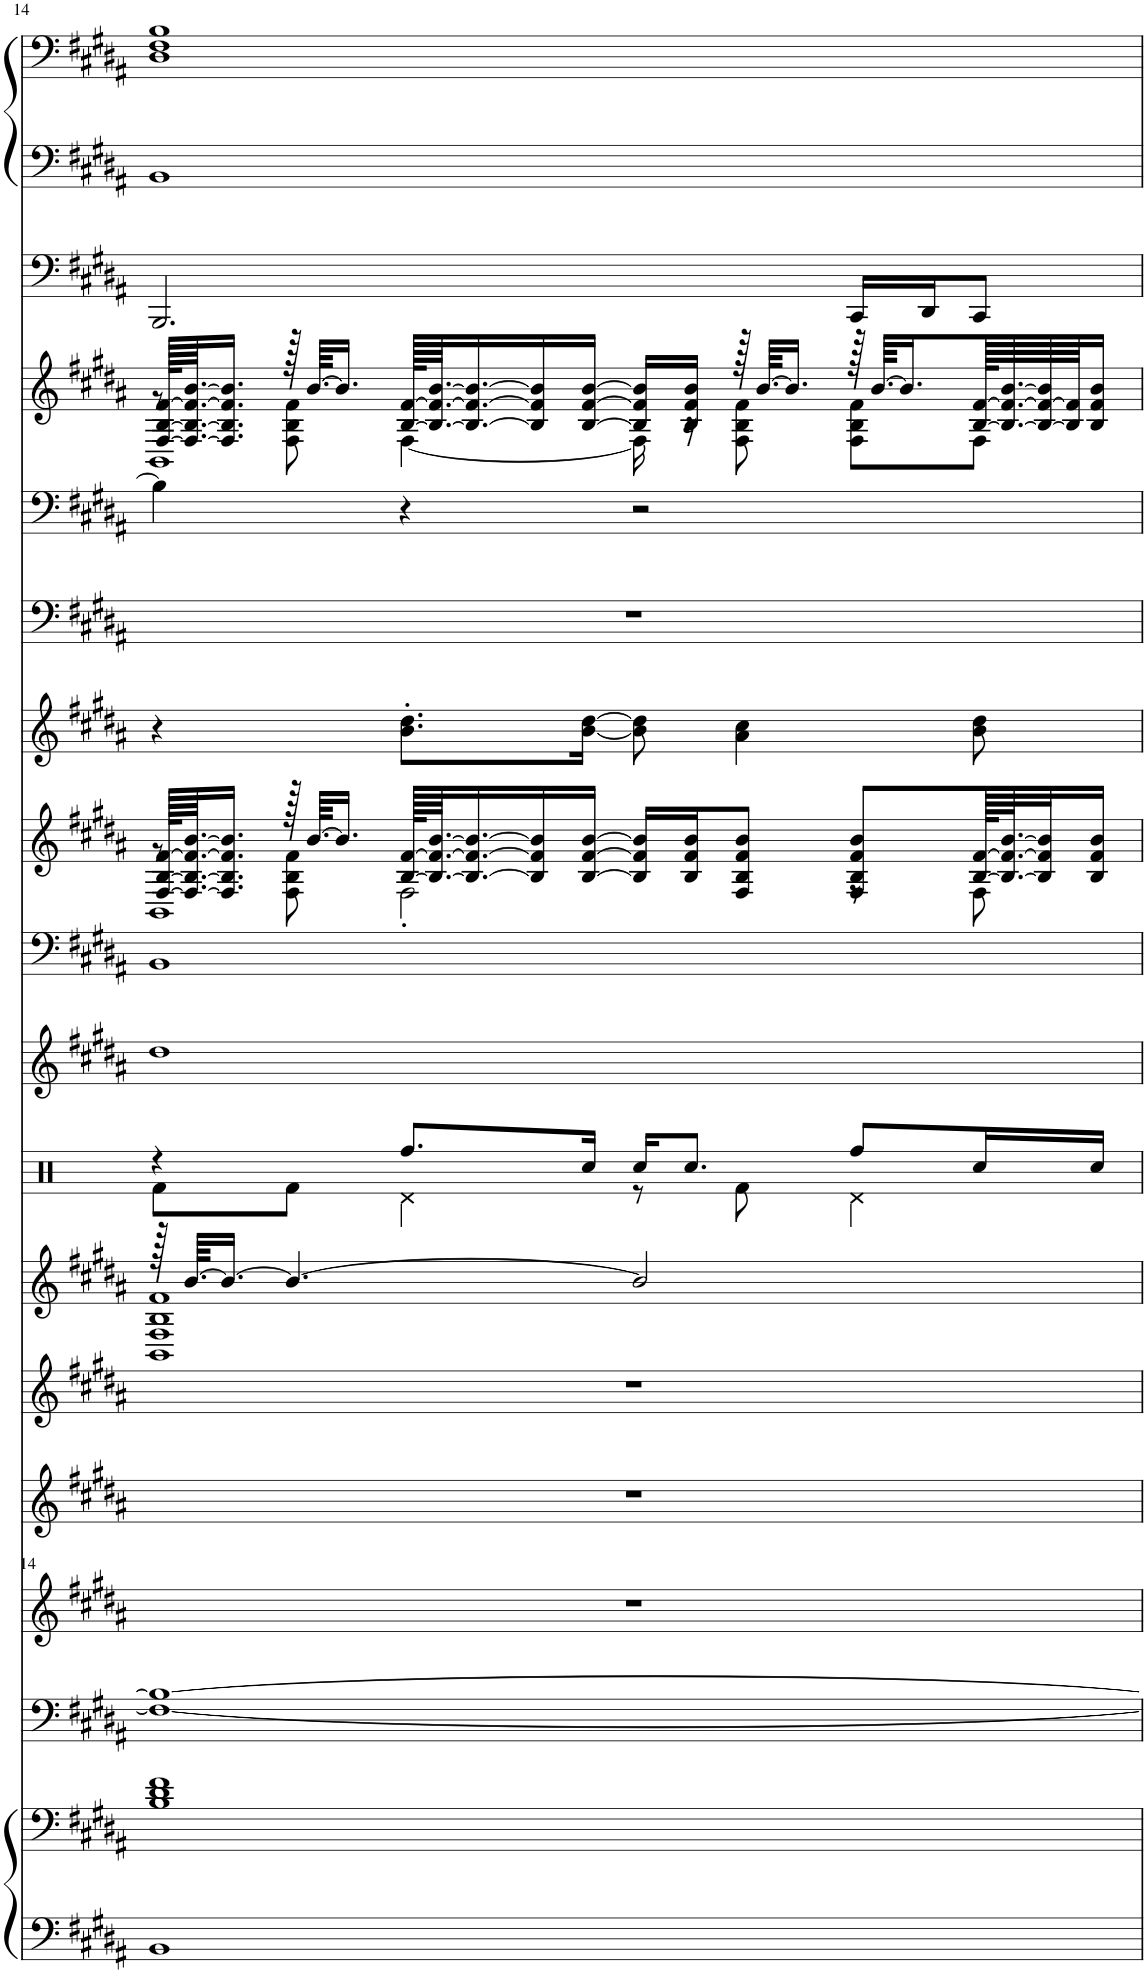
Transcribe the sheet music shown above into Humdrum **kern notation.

**kern	**kern	**kern	**kern	**kern	**kern	**kern	**kern	**kern	**kern	**kern	**kern	**kern	**kern	**kern	**kern	**kern	**kern
*part16	*part16	*part15	*part14	*part13	*part12	*part11	*part10	*part9	*part8	*part7	*part6	*part5	*part4	*part3	*part2	*part1	*part1
*staff18	*staff17	*staff16	*staff15	*staff14	*staff13	*staff12	*staff11	*staff10	*staff9	*staff8	*staff7	*staff6	*staff5	*staff4	*staff3	*staff2	*staff1
*I"Bright Piano	*	*I"Warm Pad	*I"Vibraphone	*I"Jazz Guitar	*I"Jazz Guitar	*I"Jazz Guitar	*I"Percussion	*I"Strings 2	*I"Steel Gtr.	*I"Steel Gtr.	*I"Voice Oohs	*I"Synth Voice	*I"Tenor Sax	*I"Steel Gtr.	*I"Fingered Bass	*I"Grand Piano, COLLIDE	*
*I'Pno	*	*	*I'Vbp	*	*	*	*	*I'Str	*	*	*I'V	*I'V	*I'T Sax	*	*	*I'Pno	*
!!LO:PB:g=z
*clefF4	*clefF4	*clefF4	*clefG2	*clefG2	*clefG2	*clefG2	*clefX	*clefG2	*clefF4	*clefG2	*clefG2	*clefF4	*clefF4	*clefG2	*clefF4	*clefF4	*clefF4
*	*	*	*	*	*	*	*	*	*	*	*	*	*Trd8c14	*	*	*	*
*k[f#c#g#d#a#]	*k[f#c#g#d#a#]	*k[f#c#g#d#a#]	*k[f#c#g#d#a#]	*k[f#c#g#d#a#]	*k[f#c#g#d#a#]	*k[f#c#g#d#a#]	*k[]	*k[f#c#g#d#a#]	*k[f#c#g#d#a#]	*k[f#c#g#d#a#]	*k[f#c#g#d#a#]	*k[f#c#g#d#a#]	*k[f#c#g#d#a#]	*k[f#c#g#d#a#]	*k[f#c#g#d#a#]	*k[f#c#g#d#a#]	*k[f#c#g#d#a#]
*M4/4	*M4/4	*M4/4	*M4/4	*M4/4	*M4/4	*M4/4	*M4/4	*M4/4	*M4/4	*M4/4	*M4/4	*M4/4	*M4/4	*M4/4	*M4/4	*M4/4	*M4/4
=14	=14	=14	=14	=14	=14	=14	=14	=14	=14	=14	=14	=14	=14	=14	=14	=14	=14
*	*	*	*	*	*	*^	*^	*	*	*^	*	*	*	*^	*	*	*
*	*	*	*	*	*	*	*	*	*	*	*	*	*^	*	*	*	*	*^	*	*	*
1BB	1B 1d# 1f#	1F#_ 1B_	1r	1r	1r	128r	1BB 1F# 1B 1f#	4r	8Rf\L	1dd#	1BB	[128F#/ [128B/ [128f#/KLLLL	8r	1BB	4r	1r	4B\]	[128F#/ [128B/ [128f#/KLLLL	8r	1BB	2.BBB/	1BB	1D# 1F# 1B
.	.	.	.	.	.	[64.b/KKLL	.	.	.	.	.	64.F#/_ 64.B/_ 64.f#/_ [64.b/JJ	.	.	.	.	.	64.F#/_ 64.B/_ 64.f#/_ [64.b/JJ	.	.	.	.	.
.	.	.	.	.	.	16.b/JJ_	.	.	.	.	.	16.F#/] 16.B/] 16.f#/] 16.b/]JJ	.	.	.	.	.	16.F#/] 16.B/] 16.f#/] 16.b/]JJ	.	.	.	.	.
.	.	.	.	.	.	4.b/_	.	.	8Rf\J	.	.	128r	8F#\ 8B\ 8f#\	.	.	.	.	128r	8F#\ 8B\ 8f#\	.	.	.	.
.	.	.	.	.	.	.	.	.	.	.	.	[64.b/KKLL	.	.	.	.	.	[64.b/KKLL	.	.	.	.	.
.	.	.	.	.	.	.	.	.	.	.	.	16.b/JJ]	.	.	.	.	.	16.b/JJ]	.	.	.	.	.
.	.	.	.	.	.	.	.	8.Rff/L	4Rd\	.	.	[128B/ [128f#/KLLLL	2F#'\	.	8.b\' 8.dd#\'L	.	4r	[128B/ [128f#/KLLLL	[4F#\	.	.	.	.
.	.	.	.	.	.	.	.	.	.	.	.	64.B/_ 64.f#/_ [64.b/JJ	.	.	.	.	.	64.B/_ 64.f#/_ [64.b/JJ	.	.	.	.	.
.	.	.	.	.	.	.	.	.	.	.	.	16.B/_ 16.f#/_ 16.b/_	.	.	.	.	.	16.B/_ 16.f#/_ 16.b/_	.	.	.	.	.
.	.	.	.	.	.	.	.	.	.	.	.	16B/] 16f#/] 16b/]	.	.	.	.	.	16B/] 16f#/] 16b/]	.	.	.	.	.
.	.	.	.	.	.	.	.	16Rcc/Jk	.	.	.	[16B/ [16f#/ [16b/JJ	.	.	[16b\ [16dd#\Jk	.	.	[16B/ [16f#/ [16b/JJ	.	.	.	.	.
.	.	.	.	.	.	2b/]	.	16Rcc/KL	8r	.	.	16B/] 16f#/] 16b/]LL	.	.	8b\] 8dd#\]	.	2r	16B/] 16f#/] 16b/]LL	16F#\]	.	.	.	.
.	.	.	.	.	.	.	.	8.Rcc/J	.	.	.	16B/ 16f#/ 16b/J	.	.	.	.	.	16B/ 16f#/ 16b/JJ	16r	.	.	.	.
.	.	.	.	.	.	.	.	.	8Rf\	.	.	8F#/ 8B/ 8f#/ 8b/J	.	.	4a#\ 4cc#\	.	.	128r	8F#\ 8B\ 8f#\	.	.	.	.
.	.	.	.	.	.	.	.	.	.	.	.	.	.	.	.	.	.	[64.b/KKLL	.	.	.	.	.
.	.	.	.	.	.	.	.	.	.	.	.	.	.	.	.	.	.	16.b/JJ]	.	.	.	.	.
.	.	.	.	.	.	.	.	8Rff/L	4Rd\	.	.	8F#/ 8B/ 8f#/ 8b/L	8r	.	.	.	.	128r	8F#\ 8B\ 8f#\L	.	16CC#/LL	.	.
.	.	.	.	.	.	.	.	.	.	.	.	.	.	.	.	.	.	[64.b/KKLL	.	.	.	.	.
.	.	.	.	.	.	.	.	.	.	.	.	.	.	.	.	.	.	16.b/]	.	.	.	.	.
.	.	.	.	.	.	.	.	.	.	.	.	.	.	.	.	.	.	.	.	.	16DD#/J	.	.
.	.	.	.	.	.	.	.	16Rcc/L	.	.	.	[128B/ [128f#/KLLL	8F#\	.	8b\ 8dd#\	.	.	[128B/ [128f#/KLL	8F#\J	.	8CC#/J	.	.
.	.	.	.	.	.	.	.	.	.	.	.	64.B/_ 64.f#/_ [64.b/J	.	.	.	.	.	64.B/_ 64.f#/_ [64.b/	.	.	.	.	.
.	.	.	.	.	.	.	.	.	.	.	.	32B/] 32f#/] 32b/]J	.	.	.	.	.	64B/_ 64f#/_ 64b/]	.	.	.	.	.
.	.	.	.	.	.	.	.	.	.	.	.	.	.	.	.	.	.	64B/] 64f#/]JJ	.	.	.	.	.
.	.	.	.	.	.	.	.	16Rcc/JJ	.	.	.	16B/ 16f#/ 16b/JJ	.	.	.	.	.	16B/ 16f#/ 16b/JJ	.	.	.	.	.
*	*	*	*	*	*	*v	*v	*	*	*	*	*v	*v	*v	*	*	*	*v	*v	*v	*	*	*
*	*	*	*	*	*	*	*v	*v	*	*	*	*	*	*	*	*	*	*
=	=	=	=	=	=	=	=	=	=	=	=	=	=	=	=	=	=
*-	*-	*-	*-	*-	*-	*-	*-	*-	*-	*-	*-	*-	*-	*-	*-	*-	*-
